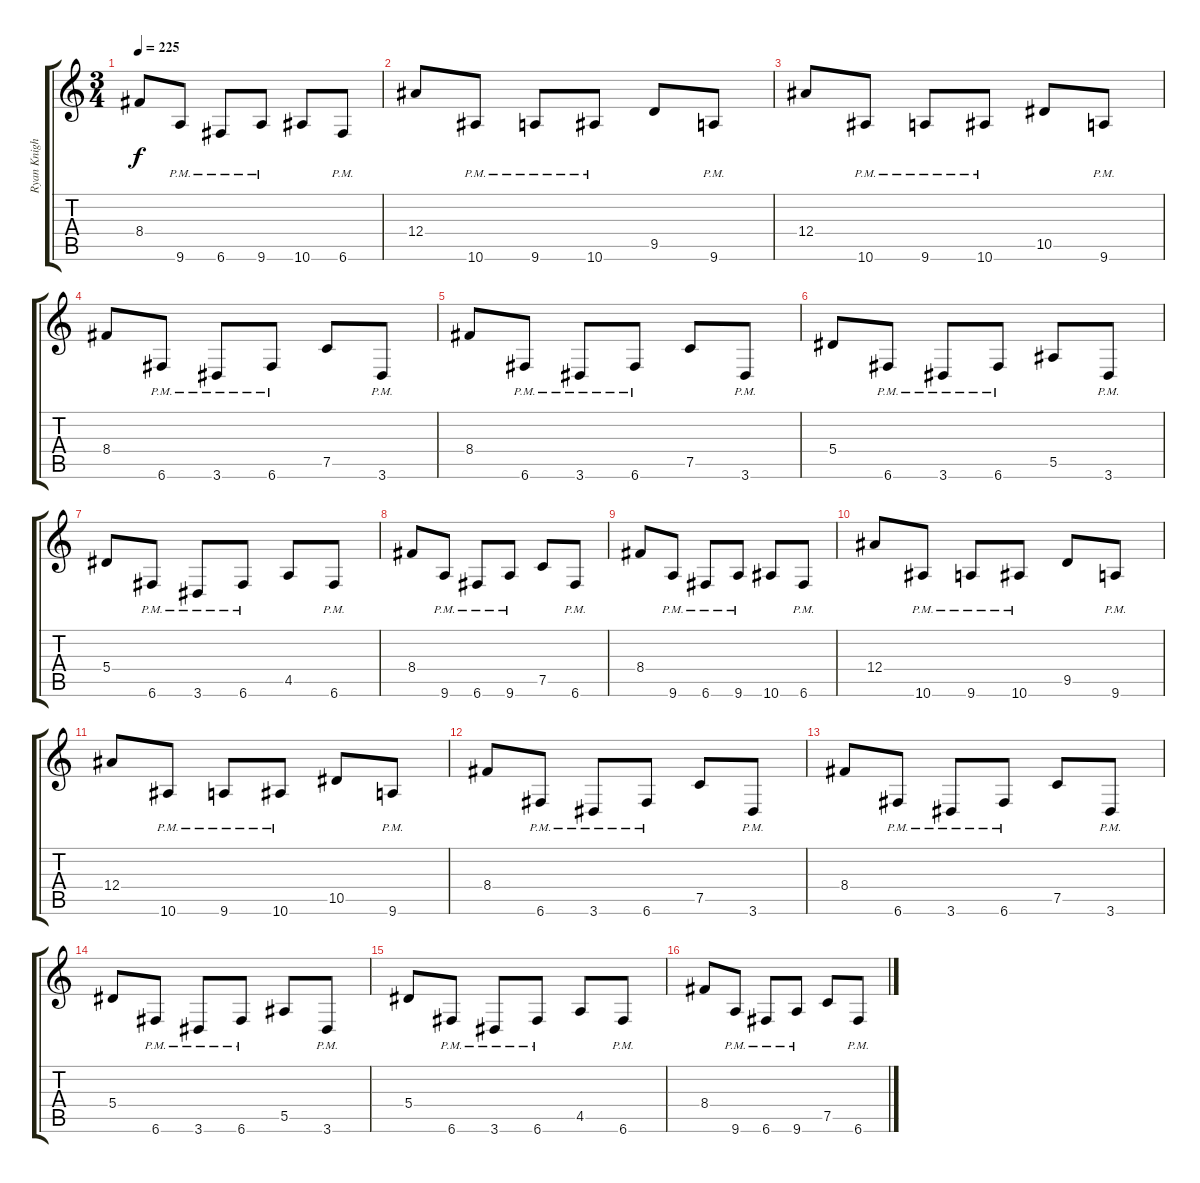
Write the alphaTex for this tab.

\track ("Ryan Knight" "Ryan Knigh") {instrument distortionguitar}
\staff {score tabs}
\tuning (C4 G3 Eb3 Bb2 F2 C2) {hide}
\ts (3 4)
\tempo 225
\clef g2
\ks c
8.4.8{dy f} 9.6{pm}.8 6.6{pm}.8 9.6{pm}.8 10.6.8 6.6{pm}.8 |
12.4.8 10.6{pm}.8 9.6{pm}.8 10.6{pm}.8 9.5.8 9.6{pm}.8 |
12.4.8 10.6{pm}.8 9.6{pm}.8 10.6{pm}.8 10.5.8 9.6{pm}.8 |
8.4.8 6.6{pm}.8 3.6{pm}.8 6.6{pm}.8 7.5.8 3.6{pm}.8 |
8.4.8 6.6{pm}.8 3.6{pm}.8 6.6{pm}.8 7.5.8 3.6{pm}.8 |
5.4.8 6.6{pm}.8 3.6{pm}.8 6.6{pm}.8 5.5.8 3.6{pm}.8 |
5.4.8 6.6{pm}.8 3.6{pm}.8 6.6{pm}.8 4.5.8 6.6{pm}.8 |
8.4.8 9.6{pm}.8 6.6{pm}.8 9.6{pm}.8 7.5.8 6.6{pm}.8 |
8.4.8 9.6{pm}.8 6.6{pm}.8 9.6{pm}.8 10.6.8 6.6{pm}.8 |
12.4.8 10.6{pm}.8 9.6{pm}.8 10.6{pm}.8 9.5.8 9.6{pm}.8 |
12.4.8 10.6{pm}.8 9.6{pm}.8 10.6{pm}.8 10.5.8 9.6{pm}.8 |
8.4.8 6.6{pm}.8 3.6{pm}.8 6.6{pm}.8 7.5.8 3.6{pm}.8 |
8.4.8 6.6{pm}.8 3.6{pm}.8 6.6{pm}.8 7.5.8 3.6{pm}.8 |
5.4.8 6.6{pm}.8 3.6{pm}.8 6.6{pm}.8 5.5.8 3.6{pm}.8 |
5.4.8 6.6{pm}.8 3.6{pm}.8 6.6{pm}.8 4.5.8 6.6{pm}.8 |
8.4.8 9.6{pm}.8 6.6{pm}.8 9.6{pm}.8 7.5.8 6.6{pm}.8
